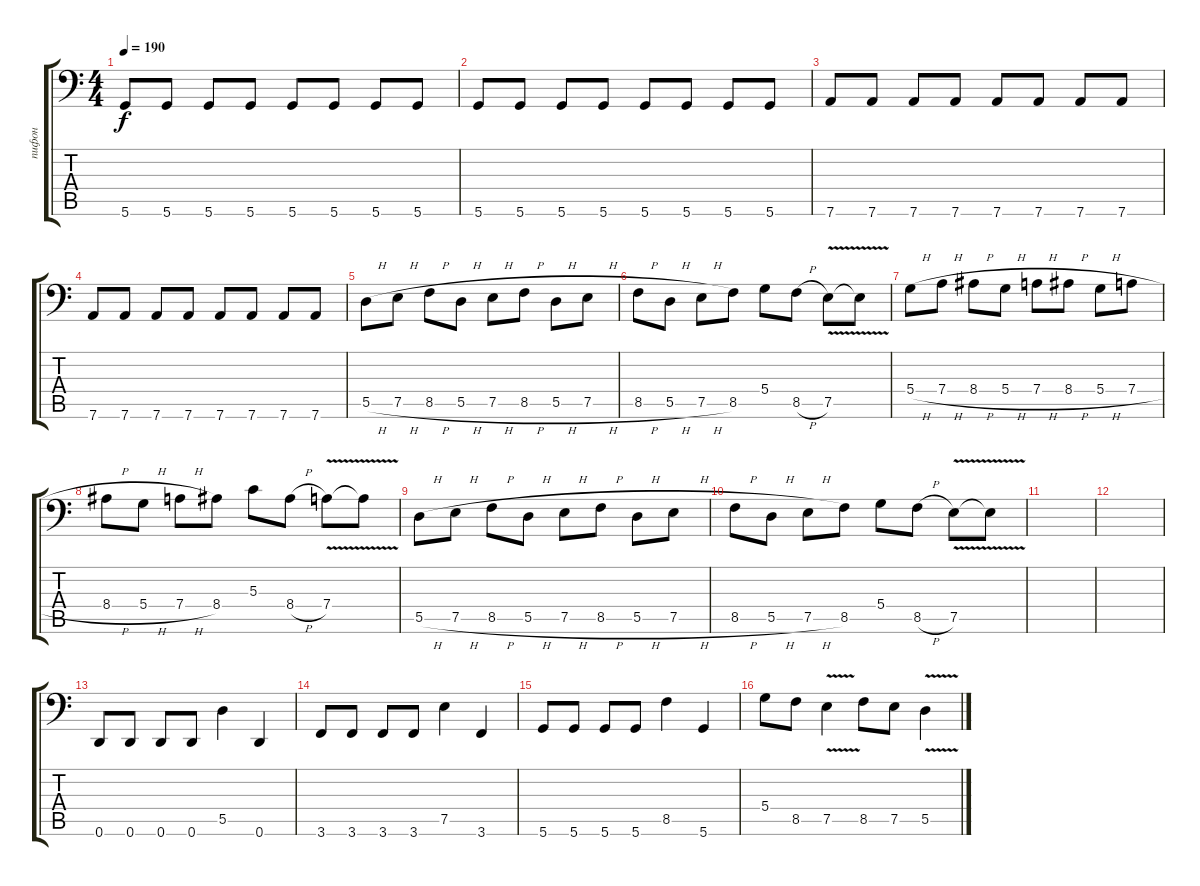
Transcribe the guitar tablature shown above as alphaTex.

\track ("пифон" "пифон") {instrument electricbasspick}
\staff {score tabs}
\tuning (E3 B3 G2 D2 A1 D1) {hide}
\ts (4 4)
\tempo 190
\clef f4
\ks c
5.6.8{dy f} 5.6.8 5.6.8 5.6.8 5.6.8 5.6.8 5.6.8 5.6.8 |
5.6.8 5.6.8 5.6.8 5.6.8 5.6.8 5.6.8 5.6.8 5.6.8 |
7.6.8 7.6.8 7.6.8 7.6.8 7.6.8 7.6.8 7.6.8 7.6.8 |
7.6.8 7.6.8 7.6.8 7.6.8 7.6.8 7.6.8 7.6.8 7.6.8 |
5.5{h}.8 7.5{h}.8{volume 16} 8.5{h}.8 5.5{h}.8 7.5{h}.8 8.5{h}.8 5.5{h}.8 7.5{h}.8 |
8.5{h}.8 5.5{h}.8 7.5{h}.8 8.5.8 5.4.8 8.5{h}.8 7.5{v}.8 7.5{t}.8 |
5.4{h}.8 7.4{h}.8 8.4{h}.8 5.4{h}.8 7.4{h}.8 8.4{h}.8 5.4{h}.8 7.4{h}.8 |
8.4{h}.8 5.4{h}.8 7.4{h}.8 8.4.8 5.3.8 8.4{h}.8 7.4{v}.8 7.4{t}.8 |
5.5{h}.8 7.5{h}.8 8.5{h}.8 5.5{h}.8 7.5{h}.8 8.5{h}.8 5.5{h}.8 7.5{h}.8 |
8.5{h}.8 5.5{h}.8 7.5{h}.8 8.5.8 5.4.8 8.5{h}.8 7.5{v}.8 7.5{t}.8 |
|
|
0.6.8 0.6.8 0.6.8 0.6.8 5.5.4 0.6.4 |
3.6.8 3.6.8 3.6.8 3.6.8 7.5.4 3.6.4 |
5.6.8 5.6.8 5.6.8 5.6.8 8.5.4 5.6.4 |
5.4.8 8.5.8 7.5{v}.4 8.5.8 7.5.8 5.5{v}.4
